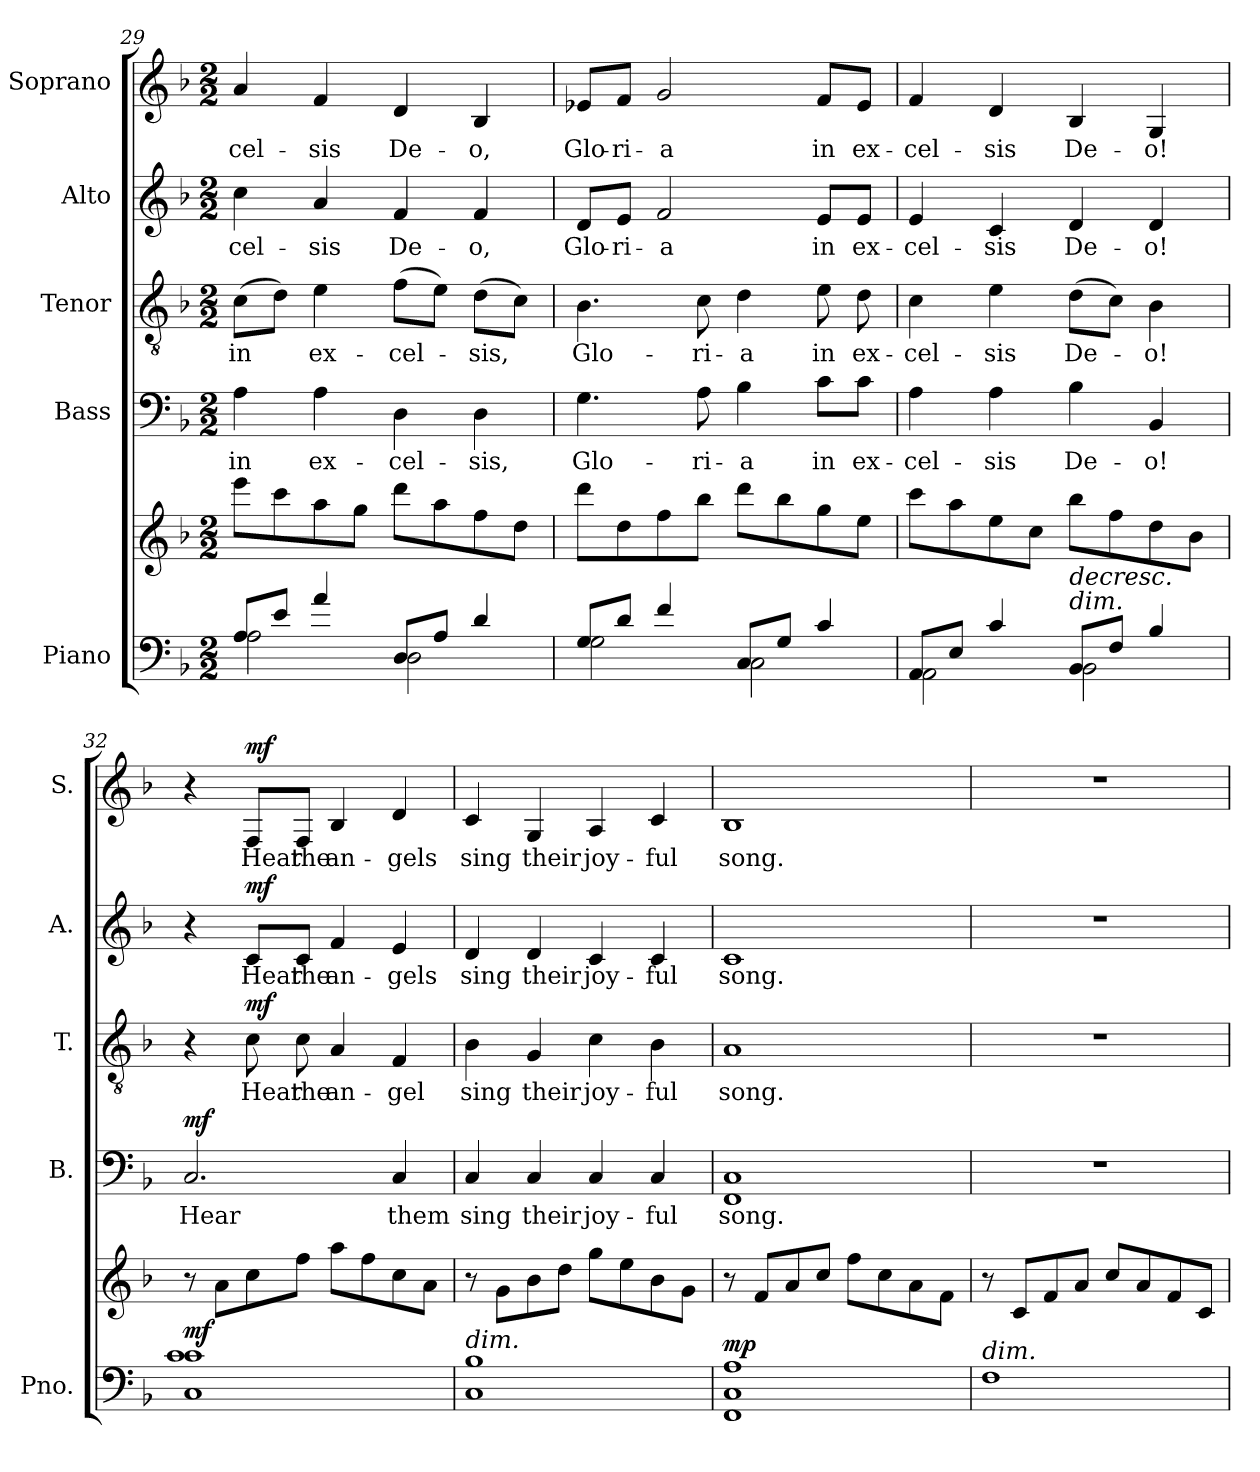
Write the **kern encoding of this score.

**kern	**kern	**dynam	**kern	**text	**dynam	**kern	**text	**dynam	**kern	**text	**dynam	**kern	**text	**dynam
*part5	*part5	*part5	*part4	*part4	*part4	*part3	*part3	*part3	*part2	*part2	*part2	*part1	*part1	*part1
*staff6	*staff5	*staff5/6	*staff4	*staff4	*staff4	*staff3	*staff3	*staff3	*staff2	*staff2	*staff2	*staff1	*staff1	*staff1
*I"Piano	*	*	*I"Bass	*	*	*I"Tenor	*	*	*I"Alto	*	*	*I"Soprano	*	*
*I'Pno.	*	*	*I'B.	*	*	*I'T.	*	*	*I'A.	*	*	*I'S.	*	*
*clefF4	*clefG2	*	*clefF4	*	*	*clefGv2	*	*	*clefG2	*	*	*clefG2	*	*
*	*	*	*	*	*	*	*	*	*	*	*	*ITrd-4c-7	*	*
*k[b-]	*k[b-]	*	*k[b-]	*	*	*k[b-]	*	*	*k[b-]	*	*	*k[]	*	*
*M2/2	*M2/2	*	*M2/2	*	*	*M2/2	*	*	*M2/2	*	*	*M2/2	*	*
=29	=29	=29	=29	=29	=29	=29	=29	=29	=29	=29	=29	=29	=29	=29
*^	*	*	*	*	*	*	*	*	*	*	*	*	*	*
8A/L	2A\	8eee\L	.	4A\	in	.	(8c\L	in	.	4cc\	-cel-	.	4eei/	-cel-	.
8e/J	.	8ccc\	.	.	.	.	8d\J)	.	.	.	.	.	.	.	.
4a/	.	8aa\	.	4A\	ex-	.	4e\	ex-	.	4a/	-sis	.	4cci/	-sis	.
.	.	8gg\J	.	.	.	.	.	.	.	.	.	.	.	.	.
8D/L	2D\	8ddd\L	.	4D\	-cel-	.	(8f\L	-cel-	.	4f/	De-	.	4ai/	De-	.
8A/J	.	8aa\	.	.	.	.	8e\J)	.	.	.	.	.	.	.	.
4d/	.	8ff\	.	4D\	-sis,	.	(8d\L	-sis,	.	4f/	-o,	.	4fi/	-o,	.
.	.	8dd\J	.	.	.	.	8c\J)	.	.	.	.	.	.	.	.
=30	=30	=30	=30	=30	=30	=30	=30	=30	=30	=30	=30	=30	=30	=30	=30
8G/L	2G\	8ddd\L	.	4.G\	Glo-	.	4.B-\	Glo-	.	8d/L	Glo-	.	8b-Xi/L	Glo-	.
8d/J	.	8dd\	.	.	.	.	.	.	.	8e/J	-ri-	.	8cci/J	-ri-	.
4f/	.	8ff\	.	.	.	.	.	.	.	2f/	-a	.	2ddi/	-a	.
.	.	8bb-\J	.	8A\	-ri-	.	8c\	-ri-	.	.	.	.	.	.	.
8C/L	2C\	8ddd\L	.	4B-\	-a	.	4d\	-a	.	.	.	.	.	.	.
8G/J	.	8bb-\	.	.	.	.	.	.	.	.	.	.	.	.	.
4c/	.	8gg\	.	8c\L	in	.	8e\	in	.	8e/L	in	.	8cci/L	in	.
.	.	8ee\J	.	8c\J	ex-	.	8d\	ex-	.	8e/J	ex-	.	8b-i/J	ex-	.
=31	=31	=31	=31	=31	=31	=31	=31	=31	=31	=31	=31	=31	=31	=31	=31
8AA/L	2AA\	8ccc\L	.	4A\	-cel-	.	4c\	-cel-	.	4e/	-cel-	.	4cci/	-cel-	.
8E/J	.	8aa\	.	.	.	.	.	.	.	.	.	.	.	.	.
4c/	.	8ee\	.	4A\	-sis	.	4e\	-sis	.	4c/	-sis	.	4ai/	-sis	.
.	.	8cc\J	.	.	.	.	.	.	.	.	.	.	.	.	.
!LO:TX:a:i:t=dim.	!	!	!	!	!	!	!	!	!	!	!	!	!	!	!
!	!	!	!LO:HP:b	!	!	!	!	!	!	!	!	!	!	!	!
8BB-/L	2BB-\	8bb-\L	>	4B-\	De-	.	(8d\L	De-	.	4d/	De-	.	4fi/	De-	.
8F/J	.	8ff\	.	.	.	.	8c\J)	.	.	.	.	.	.	.	.
4B-/	.	8dd\	.	4BB-/	-o!	.	4B-\	-o!	.	4d/	-o!	.	4di/	-o!	.
.	.	8b-\J	.	.	.	.	.	.	.	.	.	.	.	.	.
!!LO:LB:g=z
=32	=32	=32	=32	=32	=32	=32	=32	=32	=32	=32	=32	=32	=32	=32	=32
!	!	!	!LO:DY:a=2	!	!	!LO:DY:a	!	!	!	!	!	!	!	!	!
1C 1c	1c	8r	mf	2.C/	Hear	mf	4r	.	.	4r	.	.	4r	.	.
.	.	8a\L	]	.	.	.	.	.	.	.	.	.	.	.	.
!	!	!	!	!	!	!	!	!	!LO:DY:a	!	!	!LO:DY:a	!	!	!LO:DY:a
.	.	8cc\	.	.	.	.	8c\	Hear	mf	8c/L	Hear	mf	8ci/L	Hear	mf
.	.	8ff\J	.	.	.	.	8c\	the	.	8c/J	the	.	8ci/J	the	.
.	.	8aa\L	.	.	.	.	4A/	an-	.	4f/	an-	.	4fi/	an-	.
.	.	8ff\	.	.	.	.	.	.	.	.	.	.	.	.	.
.	.	8cc\	.	4C/	them	.	4F/	-gel	.	4e/	-gels	.	4ai/	-gels	.
.	.	8a\J	.	.	.	.	.	.	.	.	.	.	.	.	.
*v	*v	*	*	*	*	*	*	*	*	*	*	*	*	*	*
=33	=33	=33	=33	=33	=33	=33	=33	=33	=33	=33	=33	=33	=33	=33
!LO:TX:a:i:t=dim.	!	!	!	!	!	!	!	!	!	!	!	!	!	!
1C 1B-	8r	.	4C/	sing	.	4B-\	sing	.	4d/	sing	.	4gi/	sing	.
.	8g\L	.	.	.	.	.	.	.	.	.	.	.	.	.
.	8b-\	.	4C/	their	.	4G/	their	.	4d/	their	.	4di/	their	.
.	8dd\J	.	.	.	.	.	.	.	.	.	.	.	.	.
.	8gg\L	.	4C/	joy-	.	4c\	joy-	.	4c/	joy-	.	4ei/	joy-	.
.	8ee\	.	.	.	.	.	.	.	.	.	.	.	.	.
.	8b-\	.	4C/	-ful	.	4B-\	-ful	.	4c/	-ful	.	4gi/	-ful	.
.	8g\J	.	.	.	.	.	.	.	.	.	.	.	.	.
=34	=34	=34	=34	=34	=34	=34	=34	=34	=34	=34	=34	=34	=34	=34
!	!	!LO:DY:a=2	!	!	!	!	!	!	!	!	!	!	!	!
1FF 1C 1A	8r	mp	1FF 1C	song.	.	1A	song.	.	1c	song.	.	1fi	song.	.
.	8f/L	.	.	.	.	.	.	.	.	.	.	.	.	.
.	8a/	.	.	.	.	.	.	.	.	.	.	.	.	.
.	8cc/J	.	.	.	.	.	.	.	.	.	.	.	.	.
.	8ff\L	.	.	.	.	.	.	.	.	.	.	.	.	.
.	8cc\	.	.	.	.	.	.	.	.	.	.	.	.	.
.	8a\	.	.	.	.	.	.	.	.	.	.	.	.	.
.	8f\J	.	.	.	.	.	.	.	.	.	.	.	.	.
=35	=35	=35	=35	=35	=35	=35	=35	=35	=35	=35	=35	=35	=35	=35
!LO:TX:a:i:t=dim.	!	!	!	!	!	!	!	!	!	!	!	!	!	!
1F	8r	.	1r	.	.	1r	.	.	1r	.	.	1r	.	.
.	8c/L	.	.	.	.	.	.	.	.	.	.	.	.	.
.	8f/	.	.	.	.	.	.	.	.	.	.	.	.	.
.	8a/J	.	.	.	.	.	.	.	.	.	.	.	.	.
.	8cc/L	.	.	.	.	.	.	.	.	.	.	.	.	.
.	8a/	.	.	.	.	.	.	.	.	.	.	.	.	.
.	8f/	.	.	.	.	.	.	.	.	.	.	.	.	.
.	8c/J	.	.	.	.	.	.	.	.	.	.	.	.	.
=	=	=	=	=	=	=	=	=	=	=	=	=	=	=
*-	*-	*-	*-	*-	*-	*-	*-	*-	*-	*-	*-	*-	*-	*-
